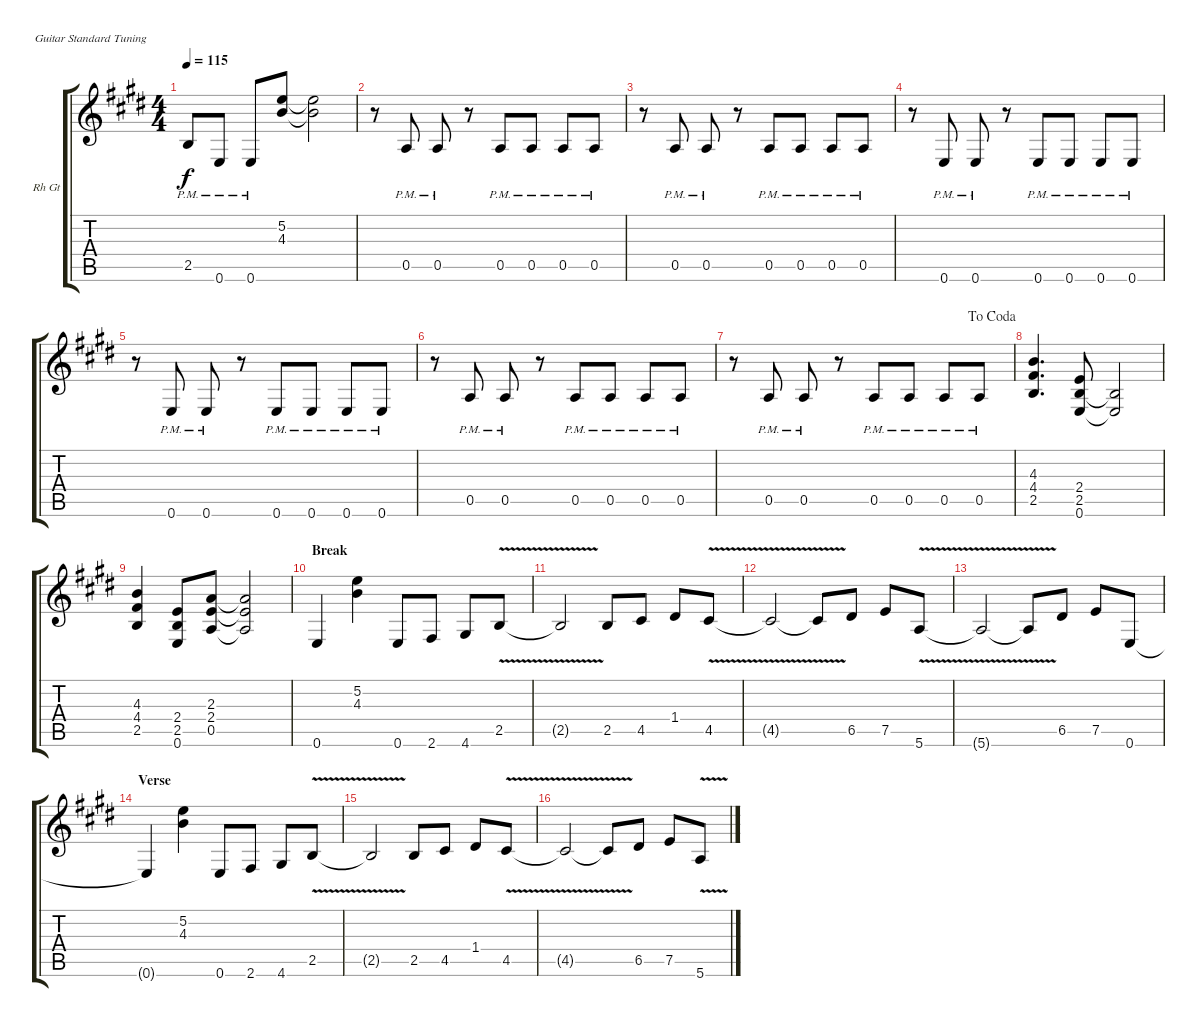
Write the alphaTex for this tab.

\defaultSystemsLayout 4
\bracketExtendMode groupsimilarinstruments
\useSystemSignSeparator
\multiTrackTrackNamePolicy allsystems
\firstSystemTrackNameOrientation horizontal
\otherSystemsTrackNameOrientation horizontal
\track ("Rhythm Guitar" "Rh Gt") {instrument electricguitarclean}
\staff {score tabs}
\tuning (E4 B3 G3 D3 A2 E2)
\ts (4 4)
\tempo 115
\clef g2
\scale
0.181176
\ks e
2.5{pm}.8{dy f} 0.6{pm}.8 0.6{pm}.8 (5.2 4.3).8 (5.2{t} 4.3{t}).2 |
\scale
0.25 r.8 0.5{pm}.8 0.5{pm}.8 r.8 0.5{pm}.8 0.5{pm}.8 0.5{pm}.8 0.5{pm}.8 |
\scale
0.25 r.8 0.5{pm}.8 0.5{pm}.8 r.8 0.5{pm}.8 0.5{pm}.8 0.5{pm}.8 0.5{pm}.8 |
\scale
0.25 r.8 0.6{pm}.8 0.6{pm}.8 r.8 0.6{pm}.8 0.6{pm}.8 0.6{pm}.8 0.6{pm}.8 |
\scale
0.25 r.8 0.6{pm}.8 0.6{pm}.8 r.8 0.6{pm}.8 0.6{pm}.8 0.6{pm}.8 0.6{pm}.8 |
\scale
0.322222 r.8 0.5{pm}.8 0.5{pm}.8 r.8 0.5{pm}.8 0.5{pm}.8 0.5{pm}.8 0.5{pm}.8 |
\jump dacoda
\scale
0.322222 r.8 0.5{pm}.8 0.5{pm}.8 r.8 0.5{pm}.8 0.5{pm}.8 0.5{pm}.8 0.5{pm}.8 |
\scale
0.141667 (2.5 4.4 4.3).4{d} (2.5 0.6 2.4).8 (2.5{t} 0.6{t}).2 |
\scale
0.213889 (2.5 4.4 4.3).4 (2.4 0.6 2.5).8 (2.4 0.5 2.3).8 (2.4{t} 0.5{t} 2.3{t}).2 |
\section ("" "Break")
\scale
0.280374 0.6.4 (5.2 4.3).4 0.6.8 2.6.8 4.6.8 2.5{v}.8 |
\scale
0.239875 2.5{v t}.2 2.5.8 4.5.8 1.4.8 4.5{v}.8 |
\scale
0.239875 4.5{v t}.2 4.5{v t}.8 6.5.8 7.5.8 5.6{v}.8 |
\scale
0.239875 5.6{v t}.2 5.6{v t}.8 6.5.8 7.5.8 0.6.8 |
\section ("" "Verse")
\scale
0.280374 0.6{t}.4 (5.2 4.3).4 0.6.8 2.6.8 4.6.8 2.5{v}.8 |
\scale
0.239875 2.5{v t}.2 2.5.8 4.5.8 1.4.8 4.5{v}.8 |
\scale
0.239875 4.5{v t}.2 4.5{v t}.8 6.5.8 7.5.8 5.6{v}.8
